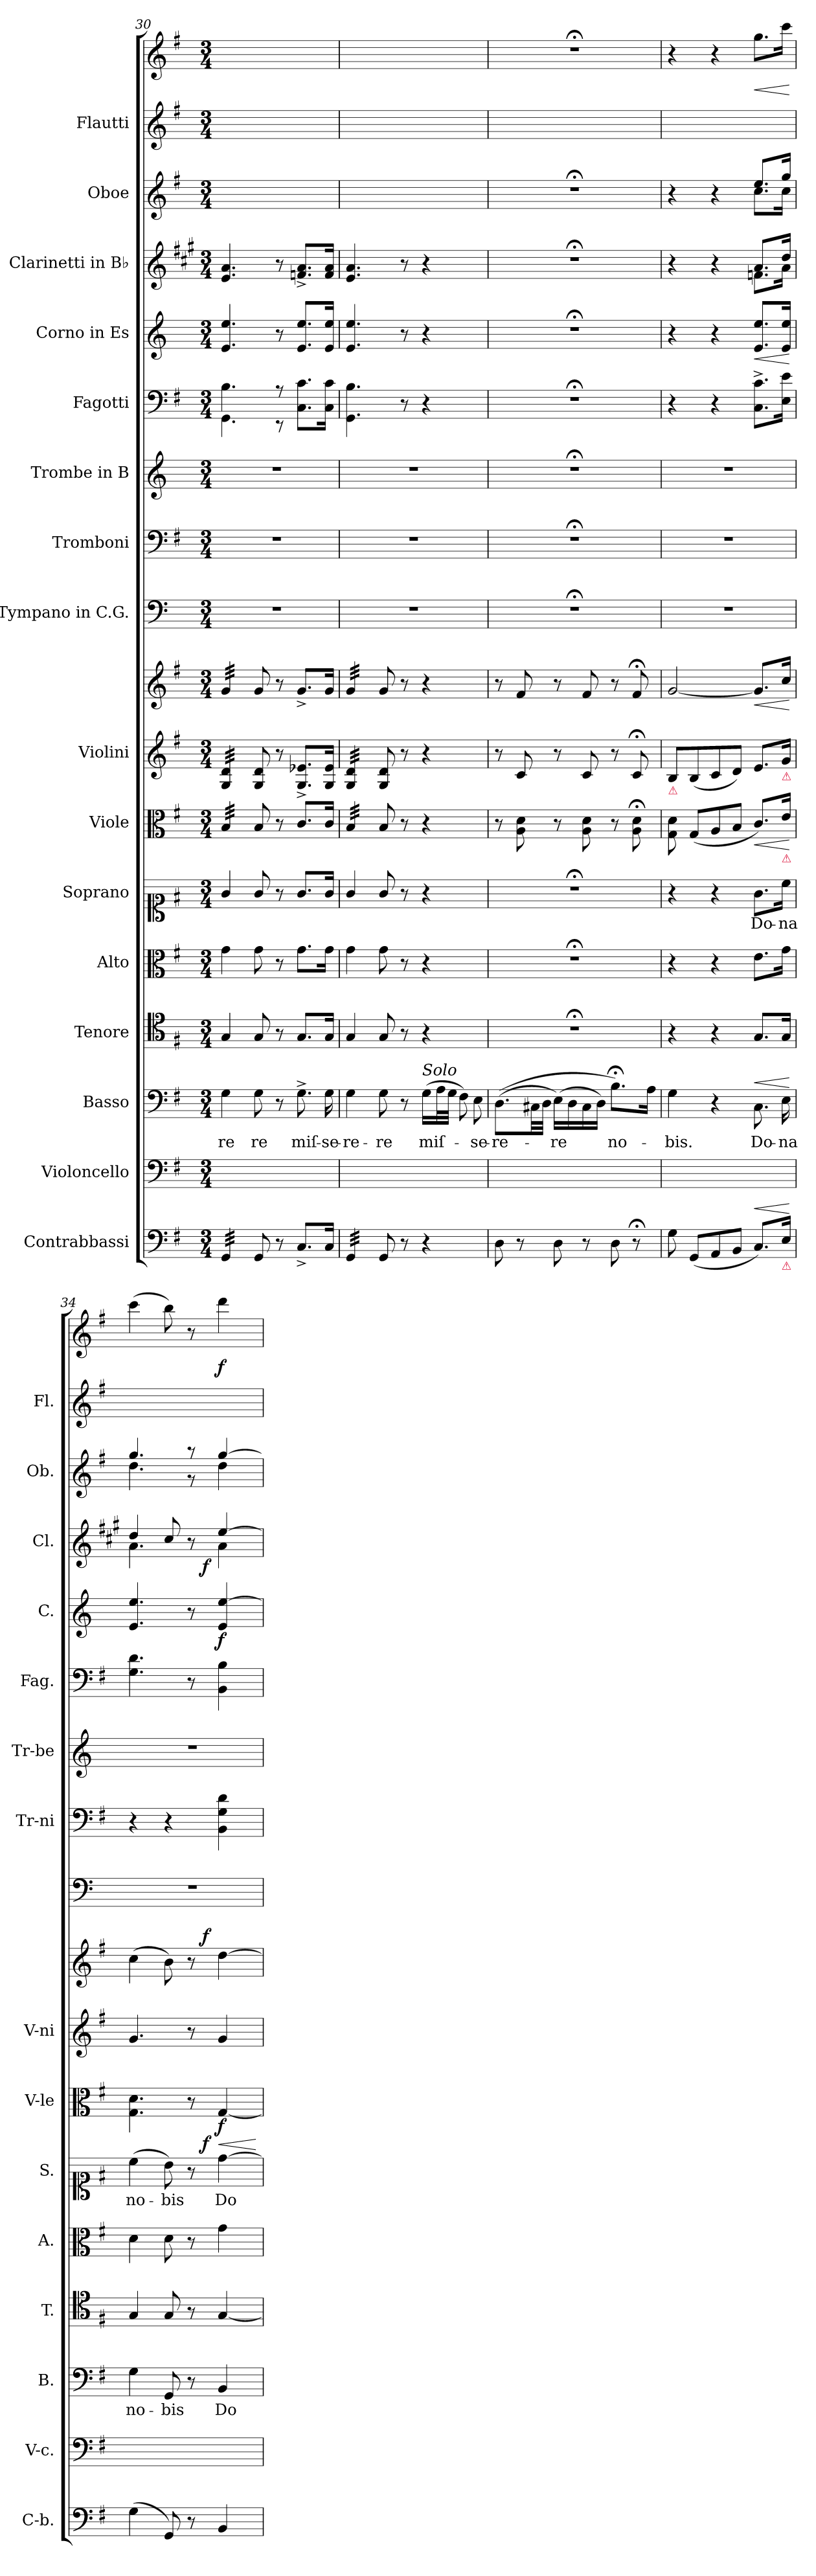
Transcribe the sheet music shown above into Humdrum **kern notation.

**kern	**dynam	**kern	**kern	**text	**dynam	**kern	**kern	**kern	**text	**dynam	**kern	**dynam	**kern	**kern	**dynam	**kern	**kern	**kern	**kern	**kern	**dynam	**kern	**dynam	**kern	**kern	**kern	**dynam
*part16	*part16	*part15	*part14	*part14	*part14	*part13	*part12	*part11	*part11	*part11	*part10	*part10	*part9	*part9	*part9	*part8	*part7	*part6	*part5	*part4	*part4	*part3	*part3	*part2	*part1	*part1	*part1
*staff18	*staff18	*staff17	*staff16	*staff16	*staff16	*staff15	*staff14	*staff13	*staff13	*staff13	*staff12	*staff12	*staff11	*staff10	*staff10/11	*staff9	*staff8	*staff7	*staff6	*staff5	*staff5	*staff4	*staff4	*staff3	*staff2	*staff1	*staff1/2
*I"Contrabbassi	*	*I"Violoncello	*I"Basso	*	*	*I"Tenore	*I"Alto	*I"Soprano	*	*	*I"Viole	*	*I"Violini	*	*	*I"Tympano in C.G.	*I"Tromboni	*I"Trombe in B	*I"Fagotti	*I"Corno in Es	*	*I"Clarinetti in B♭	*	*I"Oboe	*I"Flautti	*	*
*I'C-b.	*	*I'V-c.	*I'B.	*	*	*I'T.	*I'A.	*I'S.	*	*	*I'V-le	*	*I'V-ni	*	*	*	*I'Tr-ni	*I'Tr-be	*I'Fag.	*I'C.	*	*I'Cl.	*	*I'Ob.	*I'Fl.	*	*
*clefF4	*	*clefF4	*clefF4	*	*	*clefC4	*clefC3	*clefC1	*	*	*clefC3	*	*clefG2	*clefG2	*	*clefF4	*clefF4	*clefG2	*clefF4	*clefG2	*	*clefG2	*	*clefG2	*clefG2	*clefG2	*
*	*	*	*	*	*	*	*	*	*	*	*	*	*	*	*	*	*	*ITrd1c2	*	*ITrd5c9	*	*ITrd1c2	*	*	*	*	*
*k[f#]	*	*k[f#]	*k[f#]	*	*	*k[f#]	*k[f#]	*k[f#]	*	*	*k[f#]	*	*k[f#]	*k[f#]	*	*k[]	*k[f#]	*k[b-e-]	*k[f#]	*k[b-e-a-]	*	*k[f#]	*	*k[f#]	*k[f#]	*k[f#]	*
*M3/4	*	*M3/4	*M3/4	*	*	*M3/4	*M3/4	*M3/4	*	*	*M3/4	*	*M3/4	*M3/4	*	*M3/4	*M3/4	*M3/4	*M3/4	*M3/4	*	*M3/4	*	*M3/4	*M3/4	*M3/4	*
=30	=30	=30	=30	=30	=30	=30	=30	=30	=30	=30	=30	=30	=30	=30	=30	=30	=30	=30	=30	=30	=30	=30	=30	=30	=30	=30	=30
*	*	*	*	*	*	*	*	*	*	*	*	*	*	*	*	*	*	*	*^	*	*	*	*	*	*	*	*
*tremolo	*	*	*	*	*	*	*	*	*	*	*	*	*	*	*	*	*	*	*	*	*	*	*	*	*	*	*	*
*	*	*	*	*	*	*	*	*	*	*	*tremolo	*	*	*	*	*	*	*	*	*	*	*	*	*	*	*	*	*
*	*	*	*	*	*	*	*	*	*	*	*	*	*tremolo	*	*	*	*	*	*	*	*	*	*	*	*	*	*	*
*	*	*	*	*	*	*	*	*	*	*	*	*	*	*tremolo	*	*	*	*	*	*	*	*	*	*	*	*	*	*
32GG/LLL	.	2.ryy	4G\	re	.	4G/	4g\	4g/	.	.	32B/LLL	.	32G/ 32d/LLL	32g/LLL	.	2.r	2.r	2.r	4.B\	4.GG\	4.G/ 4.g/	.	4.d/ 4.g/	.	2.ryy	2.ryy	2.ryy	.
32GG/	.	.	.	.	.	.	.	.	.	.	32B/	.	32G/ 32d/	32g/	.	.	.	.	.	.	.	.	.	.	.	.	.	.
32GG/	.	.	.	.	.	.	.	.	.	.	32B/	.	32G/ 32d/	32g/	.	.	.	.	.	.	.	.	.	.	.	.	.	.
32GG/	.	.	.	.	.	.	.	.	.	.	32B/	.	32G/ 32d/	32g/	.	.	.	.	.	.	.	.	.	.	.	.	.	.
32GG/	.	.	.	.	.	.	.	.	.	.	32B/	.	32G/ 32d/	32g/	.	.	.	.	.	.	.	.	.	.	.	.	.	.
32GG/	.	.	.	.	.	.	.	.	.	.	32B/	.	32G/ 32d/	32g/	.	.	.	.	.	.	.	.	.	.	.	.	.	.
32GG/	.	.	.	.	.	.	.	.	.	.	32B/	.	32G/ 32d/	32g/	.	.	.	.	.	.	.	.	.	.	.	.	.	.
32GG/JJJ	.	.	.	.	.	.	.	.	.	.	32B/JJJ	.	32G/ 32d/JJJ	32g/JJJ	.	.	.	.	.	.	.	.	.	.	.	.	.	.
*	*	*	*	*	*	*	*	*	*	*	*	*	*	*Xtremolo	*	*	*	*	*	*	*	*	*	*	*	*	*	*
*	*	*	*	*	*	*	*	*	*	*	*	*	*Xtremolo	*	*	*	*	*	*	*	*	*	*	*	*	*	*	*
*	*	*	*	*	*	*	*	*	*	*	*Xtremolo	*	*	*	*	*	*	*	*	*	*	*	*	*	*	*	*	*
*Xtremolo	*	*	*	*	*	*	*	*	*	*	*	*	*	*	*	*	*	*	*	*	*	*	*	*	*	*	*	*
8GG/	.	.	8G\	-re	.	8G/	8g\	8g/	.	.	8B/	.	8G/ 8d/	8g/	.	.	.	.	.	.	.	.	.	.	.	.	.	.
8r	.	.	8r	.	.	8r	8r	8r	.	.	8r	.	8r	8r	.	.	.	.	8r	8r	8r	.	8r	.	.	.	.	.
8.C^>/L	.	.	8.G^\	miſ-	.	8.G/L	8.g\L	8.g/L	.	.	8.c/L	.	8.G^/ 8.e-X^/L	8.g^>/L	.	.	.	.	8.C\ 8.c\L	4ryy	8.G/ 8.g/L	.	8.e-X^>/ 8.g^>/L	.	.	.	.	.
16C/Jk	.	.	16G\	-se-	.	16G/Jk	16g\Jk	16g/Jk	.	.	16c/Jk	.	16G/ 16e-/Jk	16g/Jk	.	.	.	.	16C\ 16c\Jk	.	16G/ 16g/Jk	.	16e-/ 16g/Jk	.	.	.	.	.
*	*	*	*	*	*	*	*	*	*	*	*	*	*	*	*	*	*	*	*v	*v	*	*	*	*	*	*	*	*
=31	=31	=31	=31	=31	=31	=31	=31	=31	=31	=31	=31	=31	=31	=31	=31	=31	=31	=31	=31	=31	=31	=31	=31	=31	=31	=31	=31
*tremolo	*	*	*	*	*	*	*	*	*	*	*	*	*	*	*	*	*	*	*	*	*	*	*	*	*	*	*
*	*	*	*	*	*	*	*	*	*	*	*tremolo	*	*	*	*	*	*	*	*	*	*	*	*	*	*	*	*
*	*	*	*	*	*	*	*	*	*	*	*	*	*tremolo	*	*	*	*	*	*	*	*	*	*	*	*	*	*
*	*	*	*	*	*	*	*	*	*	*	*	*	*	*tremolo	*	*	*	*	*	*	*	*	*	*	*	*	*
32GG/LLL	.	2.ryy	4G\	-re-	.	4G/	4g\	4g/	.	.	32B/LLL	.	32G/ 32d/LLL	32g/LLL	.	2.r	2.r	2.r	4.GG\ 4.B\	4.G/ 4.g/	.	4.d/ 4.g/	.	2.ryy	2.ryy	2.ryy	.
32GG/	.	.	.	.	.	.	.	.	.	.	32B/	.	32G/ 32d/	32g/	.	.	.	.	.	.	.	.	.	.	.	.	.
32GG/	.	.	.	.	.	.	.	.	.	.	32B/	.	32G/ 32d/	32g/	.	.	.	.	.	.	.	.	.	.	.	.	.
32GG/	.	.	.	.	.	.	.	.	.	.	32B/	.	32G/ 32d/	32g/	.	.	.	.	.	.	.	.	.	.	.	.	.
32GG/	.	.	.	.	.	.	.	.	.	.	32B/	.	32G/ 32d/	32g/	.	.	.	.	.	.	.	.	.	.	.	.	.
32GG/	.	.	.	.	.	.	.	.	.	.	32B/	.	32G/ 32d/	32g/	.	.	.	.	.	.	.	.	.	.	.	.	.
32GG/	.	.	.	.	.	.	.	.	.	.	32B/	.	32G/ 32d/	32g/	.	.	.	.	.	.	.	.	.	.	.	.	.
32GG/JJJ	.	.	.	.	.	.	.	.	.	.	32B/JJJ	.	32G/ 32d/JJJ	32g/JJJ	.	.	.	.	.	.	.	.	.	.	.	.	.
*	*	*	*	*	*	*	*	*	*	*	*	*	*	*Xtremolo	*	*	*	*	*	*	*	*	*	*	*	*	*
*	*	*	*	*	*	*	*	*	*	*	*	*	*Xtremolo	*	*	*	*	*	*	*	*	*	*	*	*	*	*
*	*	*	*	*	*	*	*	*	*	*	*Xtremolo	*	*	*	*	*	*	*	*	*	*	*	*	*	*	*	*
*Xtremolo	*	*	*	*	*	*	*	*	*	*	*	*	*	*	*	*	*	*	*	*	*	*	*	*	*	*	*
8GG/	.	.	8G\	-re	.	8G/	8g\	8g/	.	.	8B/	.	8G/ 8d/	8g/	.	.	.	.	.	.	.	.	.	.	.	.	.
8r	.	.	8r	.	.	8r	8r	8r	.	.	8r	.	8r	8r	.	.	.	.	8r	8r	.	8r	.	.	.	.	.
!	!	!	!LO:TX:a:i:t=Solo	!	!	!	!	!	!	!	!	!	!	!	!	!	!	!	!	!	!	!	!	!	!	!	!
4r	.	.	(16G\LL	miſ-	.	4r	4r	4r	.	.	4r	.	4r	4r	.	.	.	.	4r	4r	.	4r	.	.	.	.	.
.	.	.	32A\L	.	.	.	.	.	.	.	.	.	.	.	.	.	.	.	.	.	.	.	.	.	.	.	.
.	.	.	32G\JJJ	.	.	.	.	.	.	.	.	.	.	.	.	.	.	.	.	.	.	.	.	.	.	.	.
!	!	!	!LO:N:vis=8	!	!	!	!	!	!	!	!	!	!	!	!	!	!	!	!	!	!	!	!	!	!	!	!
.	.	.	16F#\)	.	.	.	.	.	.	.	.	.	.	.	.	.	.	.	.	.	.	.	.	.	.	.	.
!	!	!	!LO:N:vis=8	!	!	!	!	!	!	!	!	!	!	!	!	!	!	!	!	!	!	!	!	!	!	!	!
.	.	.	16E\	-se-	.	.	.	.	.	.	.	.	.	.	.	.	.	.	.	.	.	.	.	.	.	.	.
=32	=32	=32	=32	=32	=32	=32	=32	=32	=32	=32	=32	=32	=32	=32	=32	=32	=32	=32	=32	=32	=32	=32	=32	=32	=32	=32	=32
8D\	.	2.ryy	((8.D\L	-re-	.	2.r;<	2.r;<	2.r;<	.	.	8r	.	8r	8r	.	2.r;<	2.r;<	2.r;<	2.r;<	2.r;<	.	2.r;<	.	2.r;<	2.ryy	2.r;<	.
8r	.	.	.	.	.	.	.	.	.	.	8A\ 8d\	.	8c/	8f#/	.	.	.	.	.	.	.	.	.	.	.	.	.
.	.	.	32C#X\LL	.	.	.	.	.	.	.	.	.	.	.	.	.	.	.	.	.	.	.	.	.	.	.	.
.	.	.	32D\JJJ	.	.	.	.	.	.	.	.	.	.	.	.	.	.	.	.	.	.	.	.	.	.	.	.
8D\	.	.	(16E\LL)	-re	.	.	.	.	.	.	8r	.	8r	8r	.	.	.	.	.	.	.	.	.	.	.	.	.
.	.	.	16D\	.	.	.	.	.	.	.	.	.	.	.	.	.	.	.	.	.	.	.	.	.	.	.	.
8r	.	.	16C#\	.	.	.	.	.	.	.	8A\ 8d\	.	8c/	8f#/	.	.	.	.	.	.	.	.	.	.	.	.	.
.	.	.	16D\JJ)	.	.	.	.	.	.	.	.	.	.	.	.	.	.	.	.	.	.	.	.	.	.	.	.
8D\	.	.	8.B;<\L)	no-	.	.	.	.	.	.	8r	.	8r	8r	.	.	.	.	.	.	.	.	.	.	.	.	.
8r;<	.	.	.	.	.	.	.	.	.	.	8A;<\ 8d;<\	.	8c;</	8f#;</	.	.	.	.	.	.	.	.	.	.	.	.	.
.	.	.	16A\Jk	.	.	.	.	.	.	.	.	.	.	.	.	.	.	.	.	.	.	.	.	.	.	.	.
=33	=33	=33	=33	=33	=33	=33	=33	=33	=33	=33	=33	=33	=33	=33	=33	=33	=33	=33	=33	=33	=33	=33	=33	=33	=33	=33	=33
*	*	*	*	*	*	*	*	*	*	*	*	*	*	*	*	*	*	*	*	*	*	*^	*	*^	*	*	*
!	!	!	!	!	!	!	!	!	!	!	!	!	!LO:TX:b:color=crimson:t=⚠	!	!	!	!	!	!	!	!	!	!	!	!	!	!	!	!
8G\	.	2.ryy	4G\	-bis.	.	4r	4r	4r	.	.	8G\ 8d\	.	8B/L	[2g/	.	2.r	2.r	2.r	4r	4r	.	4r	4ryy	.	4r	4ryy	2.ryy	4r	.
(8GG/L	.	.	.	.	.	.	.	.	.	.	(8G/L	.	(8B/	.	.	.	.	.	.	.	.	.	.	.	.	.	.	.	.
8AA/	.	.	4r	.	.	4r	4r	4r	.	.	8A/	.	8c/	.	.	.	.	.	4r	4r	.	4r	4ryy	.	4r	4ryy	.	4r	.
8BB/J	.	.	.	.	.	.	.	.	.	.	8B/J	.	8d/J)	.	.	.	.	.	.	.	.	.	.	.	.	.	.	.	.
!	!LO:HP:a	!	!	!	!LO:HP:a	!	!	!	!	!	!	!LO:HP:b	!	!	!LO:HP:b	!	!	!	!	!	!LO:HP:b	!	!	!	!	!	!	!	!
8.C/L)	<	.	8.C\	Do-	<	8.G/L	8.e\L	8.g\L	Do-	.	8.c/L)	<	8.e/L	8.g/L]	<	.	.	.	8.C^\ 8.c^\L	8.G/ 8.g/L	<	8.g/L	8.e-X\L	.	8.ee/L	8.cc\L	.	8.gg\L	<
!	!	!	!	!	!	!	!	!	!	!	!	!	!LO:TX:b:color=crimson:t=⚠	!	!	!	!	!	!	!	!	!	!	!	!	!	!	!	!
!	!	!	!	!	!	!	!	!	!	!	!LO:TX:b:color=crimson:t=⚠	!	!	!	!	!	!	!	!	!	!	!	!	!	!	!	!	!	!
!LO:TX:b:color=crimson:t=⚠	!	!	!	!	!	!	!	!	!	!	!	!	!	!	!	!	!	!	!	!	!	!	!	!	!	!	!	!	!
16E/Jk	.	.	16E\	-na	.	16G/Jk	16g\Jk	16cc\Jk	-na	.	16e/Jk	.	16g/Jk	16cc/Jk	.	.	.	.	16E\ 16e\Jk	16G/ 16g/Jk	.	16cc/Jk	16g\Jk	.	16gg/Jk	16cc\Jk	.	16ccc\Jk	.
*	*	*	*	*	*	*	*	*	*	*	*	*	*	*	*	*	*	*	*	*	*	*v	*v	*	*	*	*	*	*
*	*	*	*	*	*	*	*	*	*	*	*	*	*	*	*	*	*	*	*	*	*	*	*	*v	*v	*	*	*
.	[	.	.	.	[	.	.	.	.	.	.	[	.	.	[	.	.	.	.	.	[	.	.	.	.	.	[
=34	=34	=34	=34	=34	=34	=34	=34	=34	=34	=34	=34	=34	=34	=34	=34	=34	=34	=34	=34	=34	=34	=34	=34	=34	=34	=34	=34
*	*	*	*	*	*	*	*	*^	*	*	*	*	*	*^	*	*	*	*	*	*	*	*^	*	*^	*	*	*
*	*	*	*	*	*	*	*	*	*	*	*	*	*	*	*	*	*	*	*	*	*	*	*	*	*^	*	*	*	*	*	*
(4G\	.	2.ryy	4G\	no-	.	4G/	4d\	(4cc\	4..ryy	no-	.	4.G\ 4.d\	.	4.g/	(4cc\	4..ryy	.	2.r	4r	2.r	4.G\ 4.d\	4.G/ 4.g/	.	4cc/	4.g\	4..ryy	.	4.gg/	4.dd\	2.ryy	(4ccc\	.
8GG/)	.	.	8GG/	-bis	.	8G/	8d\	8b\)	.	-bis	.	.	.	.	8b\)	.	.	.	4r	.	.	.	.	8b/	.	.	.	.	.	.	8bb\)	.
8r	.	.	8r	.	.	8r	8r	8r	.	.	.	8r	.	8r	8r	.	.	.	.	.	8r	8r	.	8r	8ryy	.	.	8r	8r	.	8r	.
!	!	!	!	!	!	!	!	!	!	!	!LO:DY:a	!	!	!	!	!	!LO:DY:a	!	!	!	!	!	!	!	!	!	!	!	!	!	!	!
.	.	.	.	.	.	.	.	.	4ryy	.	f	.	.	.	.	4ryy	f	.	.	.	.	.	.	.	.	4ryy	f	.	.	.	.	.
!	!	!	!	!	!	!	!	!	!	!	!LO:HP:a	!	!	!	!	!	!	!	!	!	!	!	!	!	!	!	!	!	!	!	!	!
4BB/	.	.	4BB/	Do-	.	[4G/	4g\	[4dd\	.	Do-	<	[4G/	f	4g/	[4dd\	.	.	.	4BB\ 4G\ 4d\	.	4BB\ 4B\	4G/ [4g/	f	[4dd/	4g\	.	.	[4gg/	4dd\	.	4ddd\	f
.	.	.	.	.	.	.	.	.	16ryy	.	.	.	.	.	.	16ryy	.	.	.	.	.	.	.	.	.	16ryy	.	.	.	.	.	.
*	*	*	*	*	*	*	*	*	*	*	*	*	*	*	*	*	*	*	*	*	*	*	*	*	*	*	*	*v	*v	*	*	*
.	.	.	.	.	.	.	.	.	.	.	[	.	.	.	.	.	.	.	.	.	.	.	.	.	.	.	.	.	.	.	.
*	*	*	*	*	*	*	*	*v	*v	*	*	*	*	*	*v	*v	*	*	*	*	*	*	*	*v	*v	*v	*	*	*	*	*
=	=	=	=	=	=	=	=	=	=	=	=	=	=	=	=	=	=	=	=	=	=	=	=	=	=	=	=
*-	*-	*-	*-	*-	*-	*-	*-	*-	*-	*-	*-	*-	*-	*-	*-	*-	*-	*-	*-	*-	*-	*-	*-	*-	*-	*-	*-
